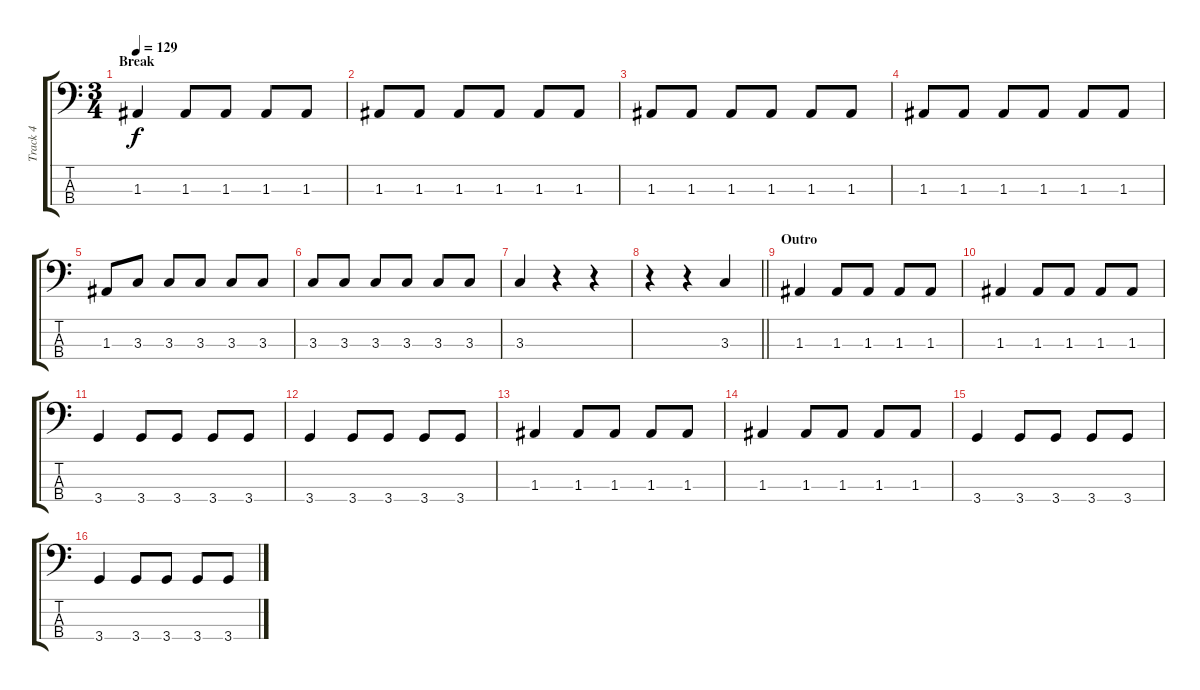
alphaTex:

\track ("Track 4" "Track 4") {instrument electricbassfinger}
\staff {score tabs}
\tuning (G2 D2 A1 E1) {hide}
\ts (3 4)
\section ("" "Break")
\tempo 129
\clef f4
\ks c
1.3.4{dy f} 1.3.8 1.3.8 1.3.8 1.3.8 |
1.3.8 1.3.8 1.3.8 1.3.8 1.3.8 1.3.8 |
1.3.8 1.3.8 1.3.8 1.3.8 1.3.8 1.3.8 |
1.3.8 1.3.8 1.3.8 1.3.8 1.3.8 1.3.8 |
1.3.8 3.3.8 3.3.8 3.3.8 3.3.8 3.3.8 |
3.3.8 3.3.8 3.3.8 3.3.8 3.3.8 3.3.8 |
3.3.4 r.4 r.4 |
\barLineRight lightlight
r.4 r.4 3.3.4 |
\section ("" "Outro")
1.3.4 1.3.8 1.3.8 1.3.8 1.3.8 |
1.3.4 1.3.8 1.3.8 1.3.8 1.3.8 |
3.4.4 3.4.8 3.4.8 3.4.8 3.4.8 |
3.4.4 3.4.8 3.4.8 3.4.8 3.4.8 |
1.3.4 1.3.8 1.3.8 1.3.8 1.3.8 |
1.3.4 1.3.8 1.3.8 1.3.8 1.3.8 |
3.4.4 3.4.8 3.4.8 3.4.8 3.4.8 |
3.4.4 3.4.8 3.4.8 3.4.8 3.4.8
